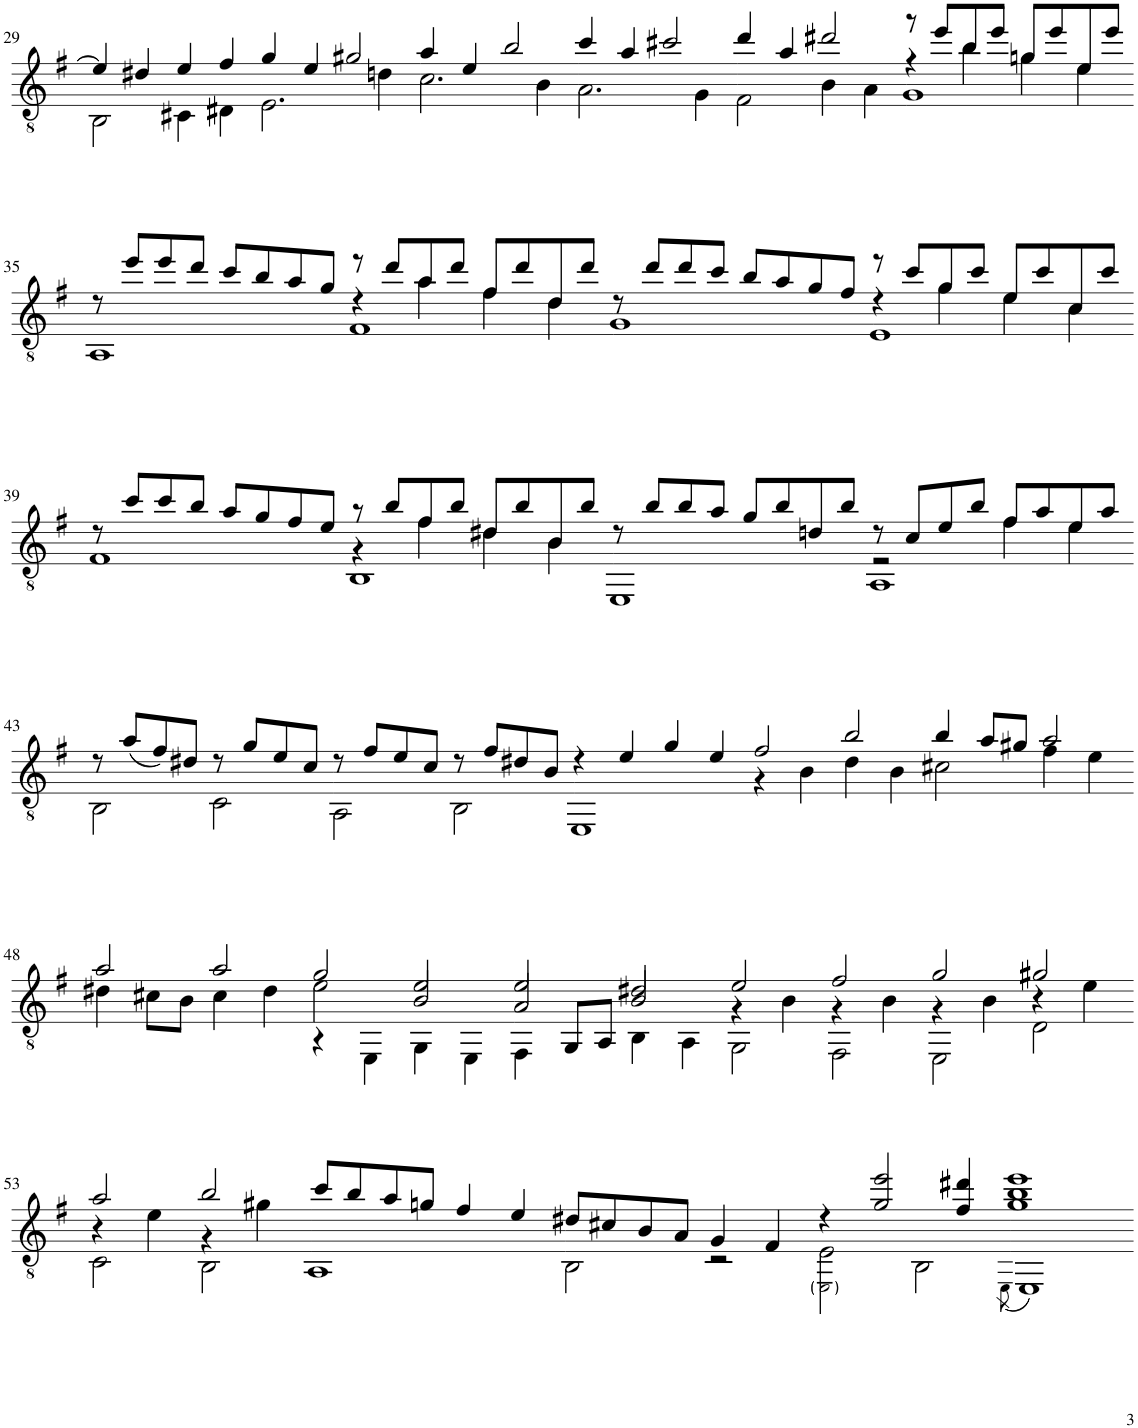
**kern
*part1
*staff1
*I"Classical Guitar
*I'Guit.
!!LO:PB:g=z
*clefGv2
*k[f#]
*M2/2
*met(c|)
=29
*^
4e/]	2BB\
4d#X/	.
4e/	4C#X\
4f#/	4D#X\
=30	=30
4g/	2.E\
4e/	.
2g#X/	.
.	4dn\
=31	=31
4a/	2.c\
4e/	.
2b/	.
.	4B\
=32	=32
4cc/	2.A\
4a/	.
2cc#X/	.
.	4G\
=33	=33
4dd/	2F#\
4a/	.
2dd#X/	4B\
.	4A\
=34	=34
*	*^
8r	4r	1G
8ee/L	.	.
8b/	4b\	.
8ee/J	.	.
8gn/L	4g\	.
8ee/	.	.
8e/	4e\	.
8ee/J	.	.
*	*v	*v
!!LO:LB:g=z
=35	=35
8r	1AA
8ee/L	.
8ee/	.
8dd/J	.
8cc/L	.
8b/	.
8a/	.
8g/J	.
=36	=36
*	*^
8r	4r	1F#
8dd/L	.	.
8a/	4a\	.
8dd/J	.	.
8f#/L	4f#\	.
8dd/	.	.
8d/	4d\	.
8dd/J	.	.
*	*v	*v
=37	=37
8r	1G
8dd/L	.
8dd/	.
8cc/J	.
8b/L	.
8a/	.
8g/	.
8f#/J	.
=38	=38
*	*^
8r	4r	1E
8cc/L	.	.
8g/	4g\	.
8cc/J	.	.
8e/L	4e\	.
8cc/	.	.
8c/	4c\	.
8cc/J	.	.
*	*v	*v
!!LO:LB:g=z
=39	=39
8r	1F#
8cc/L	.
8cc/	.
8b/J	.
8a/L	.
8g/	.
8f#/	.
8e/J	.
=40	=40
*	*^
8r	4r	1BB
8b/L	.	.
8f#/	4f#\	.
8b/J	.	.
8d#X/L	4d#\	.
8b/	.	.
8B/	4B\	.
8b/J	.	.
*	*v	*v
=41	=41
8r	1EE
8b/L	.
8b/	.
8a/J	.
8g/L	.
8b/	.
8dn/	.
8b/J	.
=42	=42
*	*^
8r	2r	1AA
8c/L	.	.
8e/	.	.
8b/J	.	.
8f#/L	4f#\	.
8a/	.	.
8e/	4e\	.
8a/J	.	.
*	*v	*v
!!LO:LB:g=z
=43	=43
8r	2BB\
(<8a/L	.
8f#/)	.
8d#X/J	.
8r	2C\
8g/L	.
8e/	.
8c/J	.
=44	=44
8r	2AA\
8f#/L	.
8e/	.
8c/J	.
8r	2BB\
8f#/L	.
8d#X/	.
8B/J	.
=45	=45
4r	1EE
4e/	.
4g/	.
4e/	.
=46	=46
2f#/	4r
.	4B\
2b/	4d\
.	4B\
=47	=47
4b/	2c#X\
8a/L	.
8g#X/J	.
2a/	4f#\
.	4e\
!!LO:LB:g=z	!!
=48	=48
2a/	4d#X\
.	8c#X\L
.	8B\J
2a/	4c#\
.	4d#\
=49	=49
*	*^
2g/	2e\	4r
.	.	4EE\
2e/	2B/	4GG\
.	.	4EE\
=50	=50	=50
2e/	2A/	4FF#\
.	.	8GG/L
.	.	8AA/J
2d#X/	2B/	4BB\
.	.	4AA\
=51	=51	=51
2e/	4r	2GG\
.	4B\	.
2f#/	4r	2FF#\
.	4B\	.
=52	=52	=52
2g/	4r	2EE\
.	4B\	.
2g#X/	4r	2D\
.	4e\	.
!!LO:LB:g=z	!!	!!
=53	=53	=53
2a/	4r	2C\
.	4e\	.
2b/	4r	2BB\
.	4g#X\	.
*	*v	*v
=54	=54
8cc/L	1AA
8b/	.
8a/	.
8gn/J	.
4f#/	.
4e/	.
=55	=55
8d#X/L	2BB\
8c#X/	.
8B/	.
8A/J	.
4G/	2r
4F#/	.
=56	=56
4r	2EE!\ 2E\
2g/ 2ee/	.
.	2BB\
4f#/ 4dd#X/	.
=57	=57
.	(<8qEE\
1g 1b 1ee	1EE)
*v	*v
==
*-
